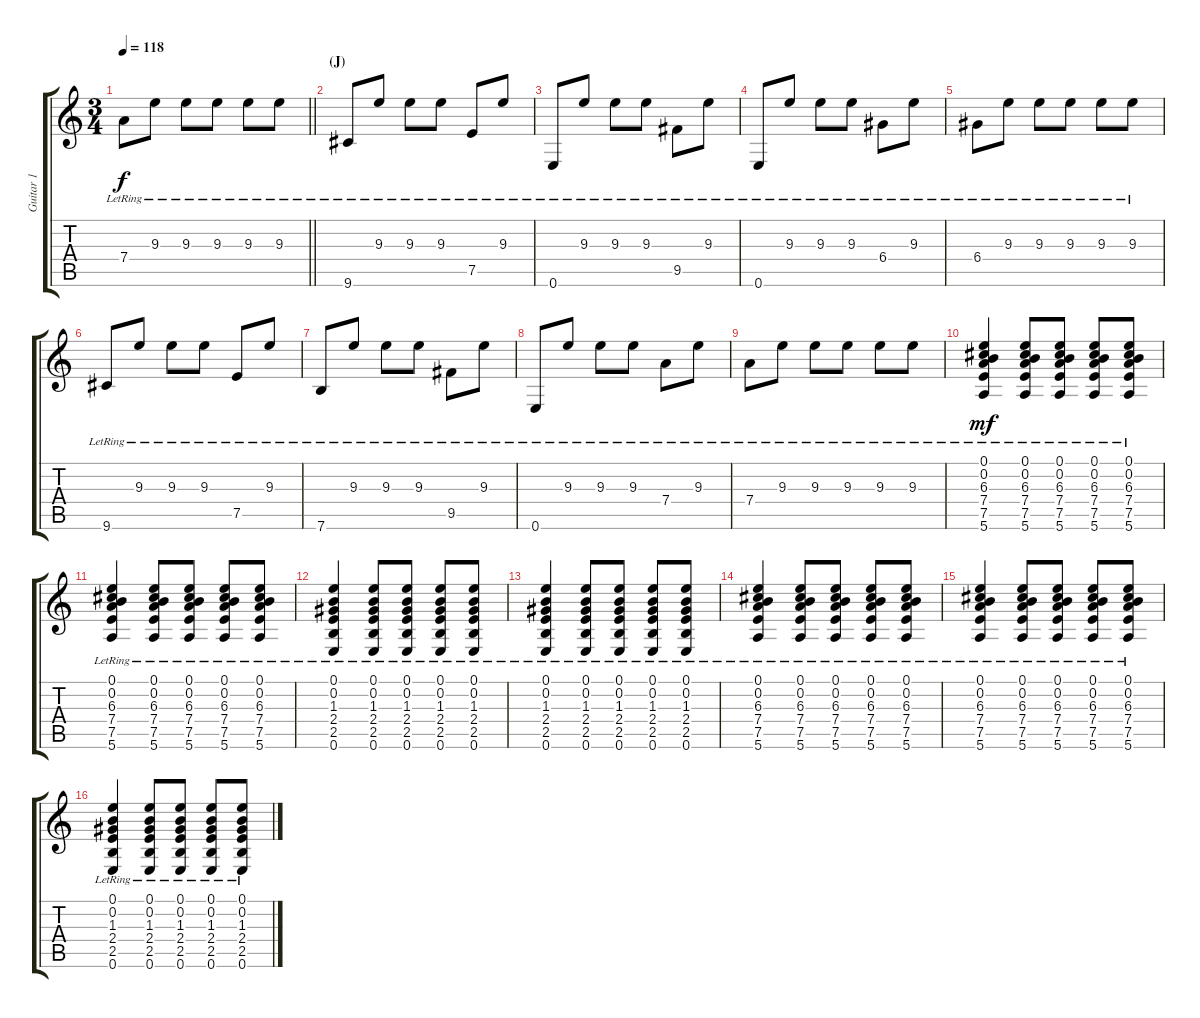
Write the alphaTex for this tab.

\track ("Guitar 1" "Guitar 1") {instrument electricguitarjazz}
\staff {score tabs}
\tuning (E4 B3 G3 D3 A2 E2) {hide}
\ts (3 4)
\tempo 118
\clef g2
\barLineRight lightlight
\ks c
7.4{lr}.8{dy f} 9.3{lr}.8 9.3{lr}.8 9.3{lr}.8 9.3{lr}.8 9.3{lr}.8 |
\section ("" "(J)")
9.6{lr}.8 9.3{lr}.8 9.3{lr}.8 9.3{lr}.8 7.5{lr}.8 9.3{lr}.8 |
0.6{lr}.8 9.3{lr}.8 9.3{lr}.8 9.3{lr}.8 9.5{lr}.8 9.3{lr}.8 |
0.6{lr}.8 9.3{lr}.8 9.3{lr}.8 9.3{lr}.8 6.4{lr}.8 9.3{lr}.8 |
6.4{lr}.8 9.3{lr}.8 9.3{lr}.8 9.3{lr}.8 9.3{lr}.8 9.3{lr}.8 |
9.6{lr}.8 9.3{lr}.8 9.3{lr}.8 9.3{lr}.8 7.5{lr}.8 9.3{lr}.8 |
7.6{lr}.8 9.3{lr}.8 9.3{lr}.8 9.3{lr}.8 9.5{lr}.8 9.3{lr}.8 |
0.6{lr}.8 9.3{lr}.8 9.3{lr}.8 9.3{lr}.8 7.4{lr}.8 9.3{lr}.8 |
7.4{lr}.8 9.3{lr}.8 9.3{lr}.8 9.3{lr}.8 9.3{lr}.8 9.3{lr}.8 |
(0.1{lr} 0.2{lr} 6.3{lr} 7.4{lr} 7.5{lr} 5.6{lr}).4{dy mf} (0.1{lr} 0.2{lr} 6.3{lr} 7.4{lr} 7.5{lr} 5.6{lr}).8 (0.1{lr} 0.2{lr} 6.3{lr} 7.4{lr} 7.5{lr} 5.6{lr}).8 (0.1{lr} 0.2{lr} 6.3{lr} 7.4{lr} 7.5{lr} 5.6{lr}).8 (0.1{lr} 0.2{lr} 6.3{lr} 7.4{lr} 7.5{lr} 5.6{lr}).8 |
(0.1{lr} 0.2{lr} 6.3{lr} 7.4{lr} 7.5{lr} 5.6{lr}).4 (0.1{lr} 0.2{lr} 6.3{lr} 7.4{lr} 7.5{lr} 5.6{lr}).8 (0.1{lr} 0.2{lr} 6.3{lr} 7.4{lr} 7.5{lr} 5.6{lr}).8 (0.1{lr} 0.2{lr} 6.3{lr} 7.4{lr} 7.5{lr} 5.6{lr}).8 (0.1{lr} 0.2{lr} 6.3{lr} 7.4{lr} 7.5{lr} 5.6{lr}).8 |
(0.1{lr} 0.2{lr} 1.3{lr} 2.4{lr} 2.5{lr} 0.6{lr}).4 (0.1{lr} 0.2{lr} 1.3{lr} 2.4{lr} 2.5{lr} 0.6{lr}).8 (0.1{lr} 0.2{lr} 1.3{lr} 2.4{lr} 2.5{lr} 0.6{lr}).8 (0.1{lr} 0.2{lr} 1.3{lr} 2.4{lr} 2.5{lr} 0.6{lr}).8 (0.1{lr} 0.2{lr} 1.3{lr} 2.4{lr} 2.5{lr} 0.6{lr}).8 |
(0.1{lr} 0.2{lr} 1.3{lr} 2.4{lr} 2.5{lr} 0.6{lr}).4 (0.1{lr} 0.2{lr} 1.3{lr} 2.4{lr} 2.5{lr} 0.6{lr}).8 (0.1{lr} 0.2{lr} 1.3{lr} 2.4{lr} 2.5{lr} 0.6{lr}).8 (0.1{lr} 0.2{lr} 1.3{lr} 2.4{lr} 2.5{lr} 0.6{lr}).8 (0.1{lr} 0.2{lr} 1.3{lr} 2.4{lr} 2.5{lr} 0.6{lr}).8 |
(0.1{lr} 0.2{lr} 6.3{lr} 7.4{lr} 7.5{lr} 5.6{lr}).4 (0.1{lr} 0.2{lr} 6.3{lr} 7.4{lr} 7.5{lr} 5.6{lr}).8 (0.1{lr} 0.2{lr} 6.3{lr} 7.4{lr} 7.5{lr} 5.6{lr}).8 (0.1{lr} 0.2{lr} 6.3{lr} 7.4{lr} 7.5{lr} 5.6{lr}).8 (0.1{lr} 0.2{lr} 6.3{lr} 7.4{lr} 7.5{lr} 5.6{lr}).8 |
(0.1{lr} 0.2{lr} 6.3{lr} 7.4{lr} 7.5{lr} 5.6{lr}).4 (0.1{lr} 0.2{lr} 6.3{lr} 7.4{lr} 7.5{lr} 5.6{lr}).8 (0.1{lr} 0.2{lr} 6.3{lr} 7.4{lr} 7.5{lr} 5.6{lr}).8 (0.1{lr} 0.2{lr} 6.3{lr} 7.4{lr} 7.5{lr} 5.6{lr}).8 (0.1{lr} 0.2{lr} 6.3{lr} 7.4{lr} 7.5{lr} 5.6{lr}).8 |
(0.1{lr} 0.2{lr} 1.3{lr} 2.4{lr} 2.5{lr} 0.6{lr}).4 (0.1{lr} 0.2{lr} 1.3{lr} 2.4{lr} 2.5{lr} 0.6{lr}).8 (0.1{lr} 0.2{lr} 1.3{lr} 2.4{lr} 2.5{lr} 0.6{lr}).8 (0.1{lr} 0.2{lr} 1.3{lr} 2.4{lr} 2.5{lr} 0.6{lr}).8 (0.1{lr} 0.2{lr} 1.3{lr} 2.4{lr} 2.5{lr} 0.6{lr}).8
